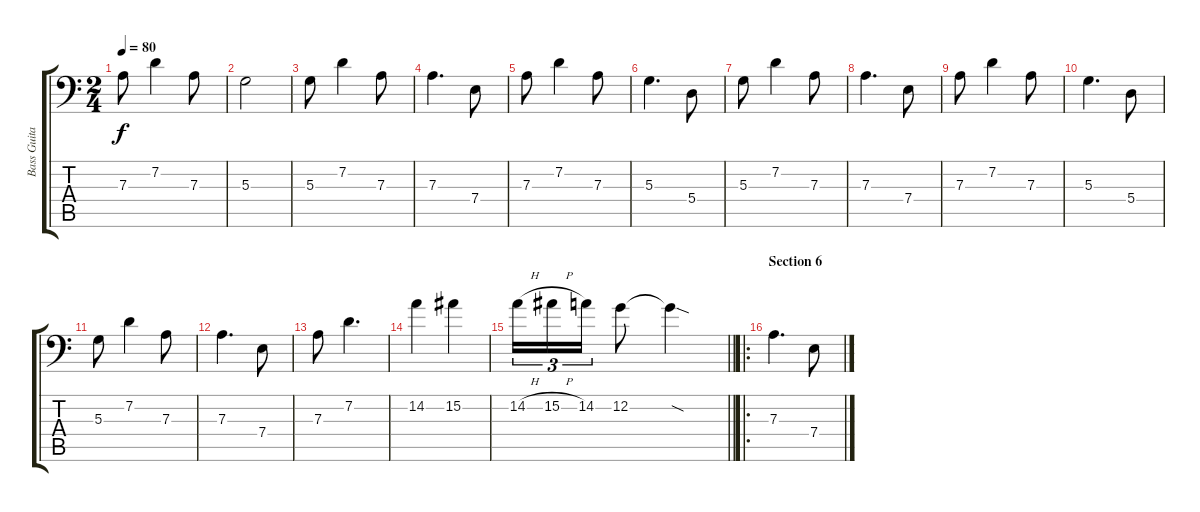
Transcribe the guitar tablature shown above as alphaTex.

\track ("Bass Guitar" "Bass Guita") {instrument electricbassfinger}
\staff {score tabs}
\tuning (C3 G2 D2 A1 E1 B0) {hide}
\ts (2 4)
\tempo 80
\clef f4
\ks c
7.3.8{dy f} 7.2.4 7.3.8 |
5.3.2 |
5.3.8 7.2.4 7.3.8 |
7.3.4{d} 7.4.8 |
7.3.8 7.2.4 7.3.8 |
5.3.4{d} 5.4.8 |
5.3.8 7.2.4 7.3.8 |
7.3.4{d} 7.4.8 |
7.3.8 7.2.4 7.3.8 |
5.3.4{d} 5.4.8 |
5.3.8 7.2.4 7.3.8 |
7.3.4{d} 7.4.8 |
7.3.8 7.2.4{d} |
14.2.4 15.2.4 |
\barLineRight lightlight
14.2{h}.16{tu (3 2)} 15.2{h}.16{tu (3 2)} 14.2.16{tu (3 2)} 12.2.8 12.2{sod t}.4 |
\ro
\section ("" "Section 6")
7.3.4{d} 7.4.8
